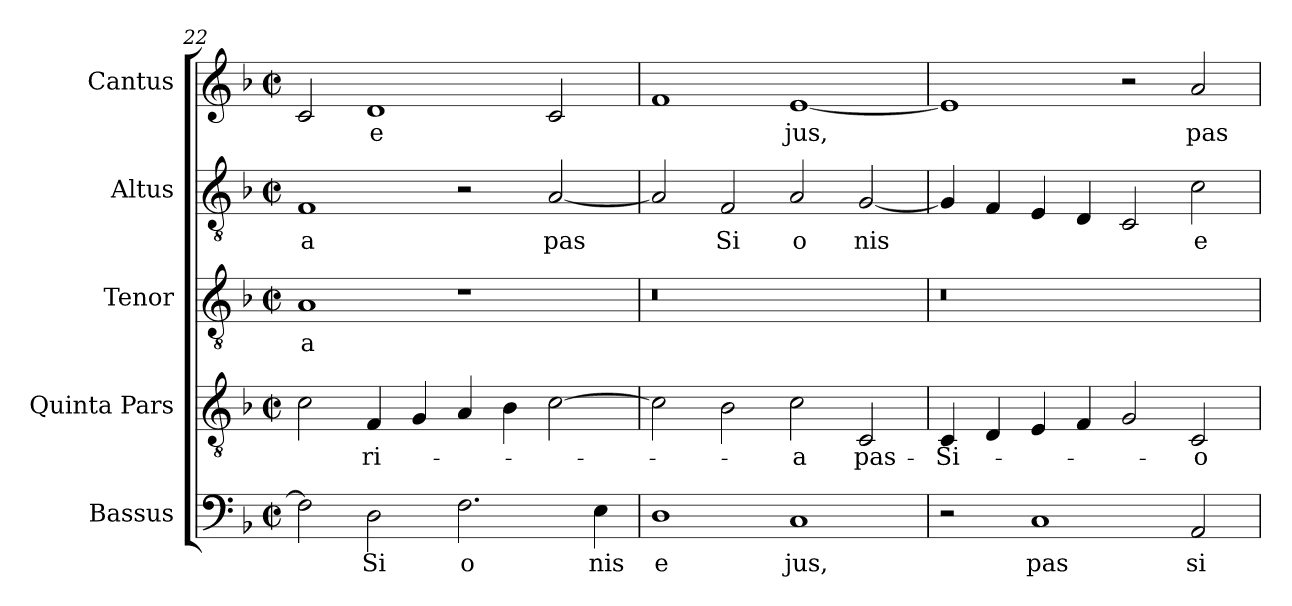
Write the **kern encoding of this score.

**kern	**text	**kern	**text	**kern	**text	**kern	**text	**kern	**text
*part5	*part5	*part4	*part4	*part3	*part3	*part2	*part2	*part1	*part1
*staff5	*staff5	*staff4	*staff4	*staff3	*staff3	*staff2	*staff2	*staff1	*staff1
*I"Bassus	*	*I"Quinta Pars	*	*I"Tenor	*	*I"Altus	*	*I"Cantus	*
*clefF4	*	*clefGv2	*	*clefGv2	*	*clefGv2	*	*clefG2	*
*k[b-]	*	*k[b-]	*	*k[b-]	*	*k[b-]	*	*k[b-]	*
*F:	*	*F:	*	*F:	*	*F:	*	*F:	*
*M2/2	*	*M2/2	*	*M2/2	*	*M2/2	*	*M2/2	*
*met(c|)	*	*met(c|)	*	*met(c|)	*	*met(c|)	*	*met(c|)	*
=22	=22	=22	=22	=22	=22	=22	=22	=22	=22
!	!	!	!	!	!LO:LY:b:cj	!	!LO:LY:b:cj	!	!
2F\]	.	2c\	.	1A	-a	1F	a	2c/	.
!	!LO:LY:b:cj	!	!LO:LY:b:cj	!	!	!	!	!	!LO:LY:b:rj
2D\	Si	4F/	-ri-	.	.	.	.	1d	e
.	.	4G/	.	.	.	.	.	.	.
!	!LO:LY:b:cj	!	!	!	!	!	!	!	!
2.F\	o	4A/	.	1r	.	2r	.	.	.
.	.	4B-\	.	.	.	.	.	.	.
!	!	!	!	!	!	!	!LO:LY:b	!	!
.	.	[>2c\	.	.	.	[<2A/	pas	2c/	.
!	!LO:LY:b:cj	!	!	!	!	!	!	!	!
4E\	nis	.	.	.	.	.	.	.	.
=23	=23	=23	=23	=23	=23	=23	=23	=23	=23
!	!LO:LY:b:cj	!	!	!	!	!	!	!	!
1D	e	2c\]	.	0r	.	2A/]	.	1f	.
!	!	!	!	!	!	!	!LO:LY:b:cj	!	!
.	.	2B-\	.	.	.	2F/	Si	.	.
!	!LO:LY:b:cj	!	!LO:LY:b:cj	!	!	!	!LO:LY:b:cj	!	!LO:LY:b
1C	jus,	2c\	-a	.	.	2A/	o	[<1e	jus,
!	!	!	!LO:LY:b:cj	!	!	!	!LO:LY:b	!	!
.	.	2C/	pas-	.	.	[<2G/	nis	.	.
=24	=24	=24	=24	=24	=24	=24	=24	=24	=24
!	!	!	!LO:LY:b:cj	!	!	!	!	!	!
2r	.	4C/	-Si-	0r	.	4G/]	.	1e]	.
.	.	4D/	.	.	.	4F/	.	.	.
!	!LO:LY:b:cj	!	!	!	!	!	!	!	!
1C	pas	4E/	.	.	.	4E/	.	.	.
.	.	4F/	.	.	.	4D/	.	.	.
.	.	2G/	.	.	.	2C/	.	2r	.
!	!LO:LY:b:cj	!	!LO:LY:b:cj	!	!	!	!LO:LY:b:cj	!	!LO:LY:b:cj
2AA/	si	2C/	-o-	.	.	2c\	e	2a/	pas
=	=	=	=	=	=	=	=	=	=
*-	*-	*-	*-	*-	*-	*-	*-	*-	*-
